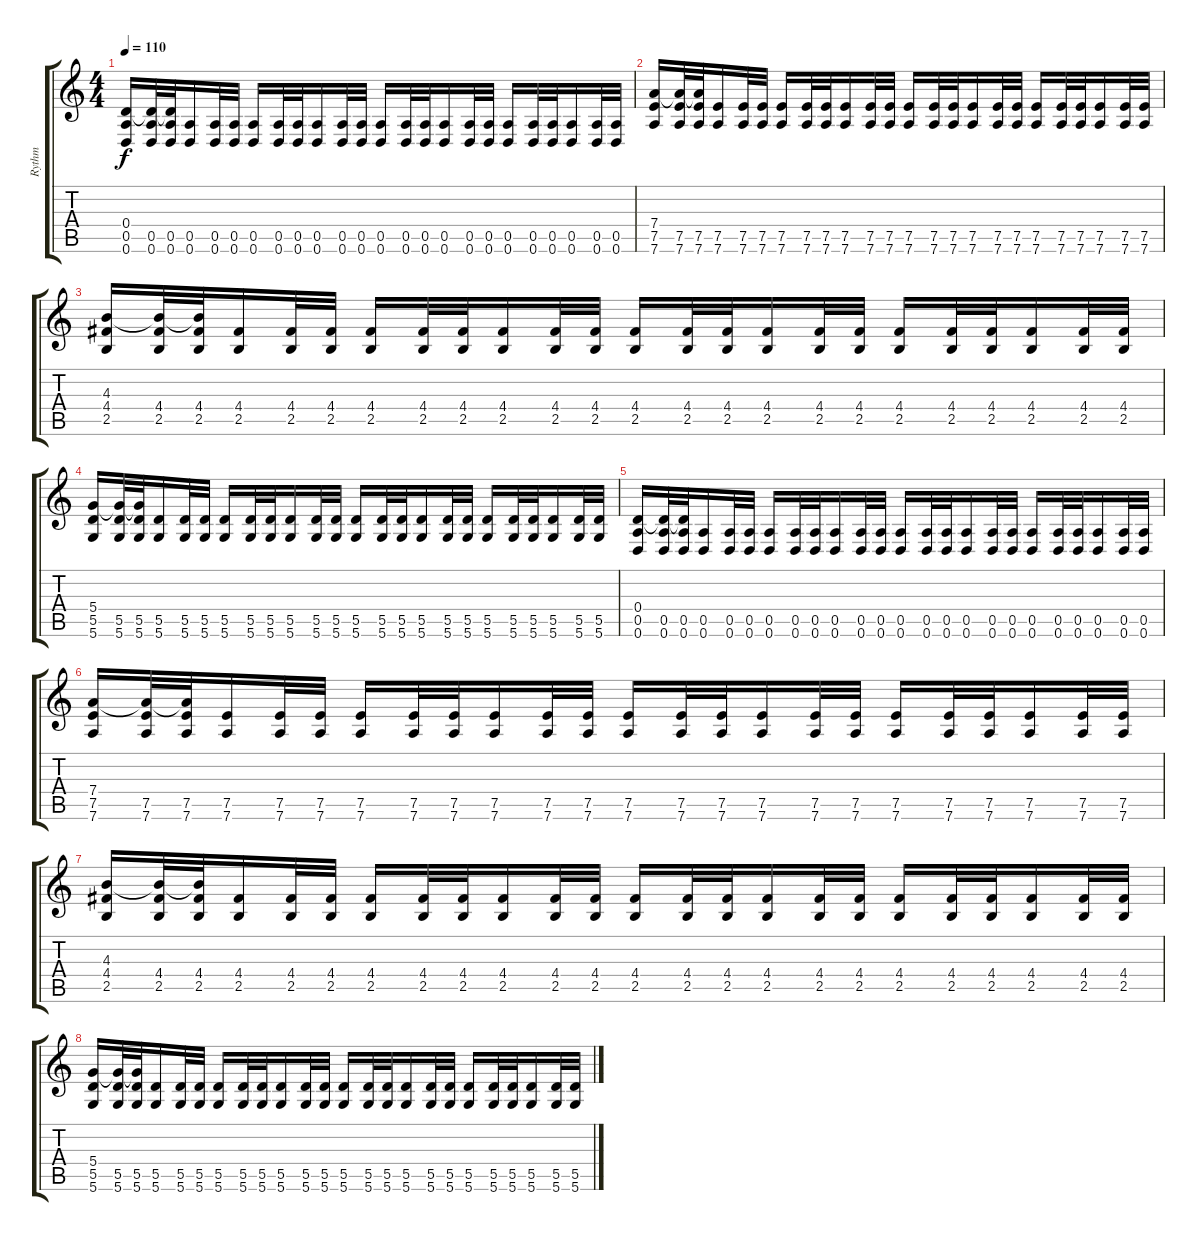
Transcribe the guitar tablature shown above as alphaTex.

\track ("Rythm" "Rythm") {instrument distortionguitar}
\staff {score tabs}
\tuning (E4 B3 G3 D3 A2 D2) {hide}
\ts (4 4)
\tempo 110
\clef g2
\ks c
(0.4 0.5 0.6).16{dy f} (0.4{t} 0.5 0.6).32 (0.4{t} 0.5 0.6).32 (0.5 0.6).16 (0.5 0.6).32 (0.5 0.6).32 (0.5 0.6).16 (0.5 0.6).32 (0.5 0.6).32 (0.5 0.6).16 (0.5 0.6).32 (0.5 0.6).32 (0.5 0.6).16 (0.5 0.6).32 (0.5 0.6).32 (0.5 0.6).16 (0.5 0.6).32 (0.5 0.6).32 (0.5 0.6).16 (0.5 0.6).32 (0.5 0.6).32 (0.5 0.6).16 (0.5 0.6).32 (0.5 0.6).32 |
(7.4 7.5 7.6).16 (7.4{t} 7.5 7.6).32 (7.4{t} 7.5 7.6).32 (7.5 7.6).16 (7.5 7.6).32 (7.5 7.6).32 (7.5 7.6).16 (7.5 7.6).32 (7.5 7.6).32 (7.5 7.6).16 (7.5 7.6).32 (7.5 7.6).32 (7.5 7.6).16 (7.5 7.6).32 (7.5 7.6).32 (7.5 7.6).16 (7.5 7.6).32 (7.5 7.6).32 (7.5 7.6).16 (7.5 7.6).32 (7.5 7.6).32 (7.5 7.6).16 (7.5 7.6).32 (7.5 7.6).32 |
(4.3 4.4 2.5).16 (4.3{t} 4.4 2.5).32 (4.3{t} 4.4 2.5).32 (4.4 2.5).16 (4.4 2.5).32 (4.4 2.5).32 (4.4 2.5).16 (4.4 2.5).32 (4.4 2.5).32 (4.4 2.5).16 (4.4 2.5).32 (4.4 2.5).32 (4.4 2.5).16 (4.4 2.5).32 (4.4 2.5).32 (4.4 2.5).16 (4.4 2.5).32 (4.4 2.5).32 (4.4 2.5).16 (4.4 2.5).32 (4.4 2.5).32 (4.4 2.5).16 (4.4 2.5).32 (4.4 2.5).32 |
(5.4 5.5 5.6).16 (5.4{t} 5.5 5.6).32 (5.4{t} 5.5 5.6).32 (5.5 5.6).16 (5.5 5.6).32 (5.5 5.6).32 (5.5 5.6).16 (5.5 5.6).32 (5.5 5.6).32 (5.5 5.6).16 (5.5 5.6).32 (5.5 5.6).32 (5.5 5.6).16 (5.5 5.6).32 (5.5 5.6).32 (5.5 5.6).16 (5.5 5.6).32 (5.5 5.6).32 (5.5 5.6).16 (5.5 5.6).32 (5.5 5.6).32 (5.5 5.6).16 (5.5 5.6).32 (5.5 5.6).32 |
(0.4 0.5 0.6).16 (0.4{t} 0.5 0.6).32 (0.4{t} 0.5 0.6).32 (0.5 0.6).16 (0.5 0.6).32 (0.5 0.6).32 (0.5 0.6).16 (0.5 0.6).32 (0.5 0.6).32 (0.5 0.6).16 (0.5 0.6).32 (0.5 0.6).32 (0.5 0.6).16 (0.5 0.6).32 (0.5 0.6).32 (0.5 0.6).16 (0.5 0.6).32 (0.5 0.6).32 (0.5 0.6).16 (0.5 0.6).32 (0.5 0.6).32 (0.5 0.6).16 (0.5 0.6).32 (0.5 0.6).32 |
(7.4 7.5 7.6).16 (7.4{t} 7.5 7.6).32 (7.4{t} 7.5 7.6).32 (7.5 7.6).16 (7.5 7.6).32 (7.5 7.6).32 (7.5 7.6).16 (7.5 7.6).32 (7.5 7.6).32 (7.5 7.6).16 (7.5 7.6).32 (7.5 7.6).32 (7.5 7.6).16 (7.5 7.6).32 (7.5 7.6).32 (7.5 7.6).16 (7.5 7.6).32 (7.5 7.6).32 (7.5 7.6).16 (7.5 7.6).32 (7.5 7.6).32 (7.5 7.6).16 (7.5 7.6).32 (7.5 7.6).32 |
(4.3 4.4 2.5).16 (4.3{t} 4.4 2.5).32 (4.3{t} 4.4 2.5).32 (4.4 2.5).16 (4.4 2.5).32 (4.4 2.5).32 (4.4 2.5).16 (4.4 2.5).32 (4.4 2.5).32 (4.4 2.5).16 (4.4 2.5).32 (4.4 2.5).32 (4.4 2.5).16 (4.4 2.5).32 (4.4 2.5).32 (4.4 2.5).16 (4.4 2.5).32 (4.4 2.5).32 (4.4 2.5).16 (4.4 2.5).32 (4.4 2.5).32 (4.4 2.5).16 (4.4 2.5).32 (4.4 2.5).32 |
(5.4 5.5 5.6).16 (5.4{t} 5.5 5.6).32 (5.4{t} 5.5 5.6).32 (5.5 5.6).16 (5.5 5.6).32 (5.5 5.6).32 (5.5 5.6).16 (5.5 5.6).32 (5.5 5.6).32 (5.5 5.6).16 (5.5 5.6).32 (5.5 5.6).32 (5.5 5.6).16 (5.5 5.6).32 (5.5 5.6).32 (5.5 5.6).16 (5.5 5.6).32 (5.5 5.6).32 (5.5 5.6).16 (5.5 5.6).32 (5.5 5.6).32 (5.5 5.6).16 (5.5 5.6).32 (5.5 5.6).32
